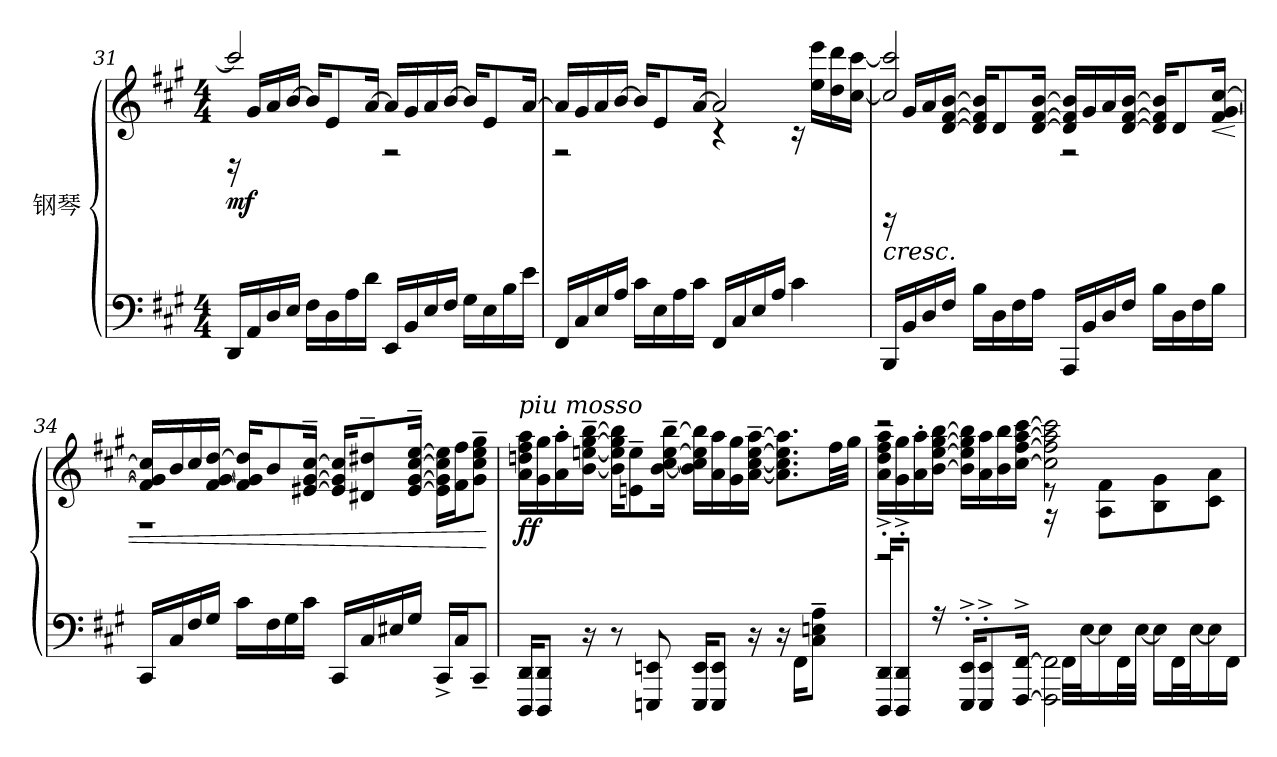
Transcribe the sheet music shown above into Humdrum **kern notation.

**kern	**kern	**dynam
*part1	*part1	*part1
*staff2	*staff1	*staff1/2
*I"钢琴	*	*
!!LO:LB:g=z
*clefF4	*clefG2	*
*k[f#c#g#]	*k[f#c#g#]	*
*M4/4	*M4/4	*
=31	=31	=31
*	*^	*
!	!	!	!LO:DY:b
16DD/LL	16rD	2ccc#/]	mf
16AA/	16g#/LL	.	.
16D/	16a/	.	.
16E/JJ	[16b/JJ	.	.
16F#\LL	16b/KL]	.	.
16D\	8e/	.	.
16A\	.	.	.
16d\JJ	[16a/Jk	.	.
16EE/LL	16a/LL]	2r	.
16BB/	16g#/	.	.
16E/	16a/	.	.
16F#/JJ	[16b/JJ	.	.
16G#\LL	16b/KL]	.	.
16E\	8e/	.	.
16B\	.	.	.
16e\JJ	[16a/Jk	.	.
=32	=32	=32	=32
16FF#/LL	16a/LL]	2r	.
16C#/	16g#/	.	.
16E/	16a/	.	.
16A/JJ	[16b/JJ	.	.
16c#\LL	16b/KL]	.	.
16E\	8e/	.	.
16A\	.	.	.
16c#\JJ	[16a/Jk	.	.
16FF#/LL	2a/]	4r	.
16C#/	.	.	.
16E/	.	.	.
16A/JJ	.	.	.
4c#\	.	16r	.
.	.	16ee\ 16eee\LL	.
.	.	16dd\ 16ddd\	.
.	.	[16cc#\ [16ccc#\JJ	.
!!LO:PB:g=z	!!
=33	=33	=33	=33
!	!LO:TX:b:i:t=cresc.	!	!
16BBB/LL	16rAAA	2cc#/] 2ccc#/]	.
16BB/	16g#/LL	.	.
16D/	16a/	.	.
16F#/JJ	[16d/ [16f#/ [16b/JJ	.	.
16B\LL	16d/] 16f#/] 16b/]KL	.	.
16D\	8d/	.	.
16F#\	.	.	.
16A\JJ	[16d/ [16f#/ [16b/Jk	.	.
16AAA/LL	16d/] 16f#/] 16b/]LL	2r	.
16BB/	16g#/	.	.
16D/	16a/	.	.
16F#/JJ	[16d/ [16f#/ [16b/JJ	.	.
16B\LL	16d/] 16f#/] 16b/]KL	.	.
16D\	8d/	.	.
16F#\	.	.	.
!	!	!	!LO:HP:b
16B\JJ	[16f#/ [16g#/ [16cc#/Jk	.	<
=34	=34	=34	=34
16CC#/LL	16f#/] 16g#/] 16cc#/]LL	1r	.
16C#/	16b/	.	.
16F#/	16cc#/	.	.
16G#/JJ	[16f#/ [16g#/ [16dd/JJ	.	.
16c#\LL	16f#/] 16g#/] 16dd/]KL	.	.
16F#\	8b/	.	.
16G#\	.	.	.
16c#\JJ	[16e#X/~< [16g#/~< [16cc#/~<Jk	.	.
16CC#/LL	16e#/] 16g#/] 16cc#/]KL	.	.
16C#/	8d#X/~< 8dd#X/~<	.	.
16E#X/	.	.	.
16G#/JJ	[16e#/~< [16g#/~< [16cc#/~< [16ee/~<Jk	.	.
16CC#^/LL	16e#\] 16g#\] 16cc#\] 16ee\]LL	.	.
16C#/J	16f#\ 16ff#\J	.	.
8CC#~/J	8g#\~> 8cc#\~> 8ee\~> 8gg#\~>J	.	.
*	*v	*v	*
.	.	[
!!LO:LB:g=z
=35	=35	=35
*	*MM80	*
!	!LO:TX:i:t=piu mosso	!
!	!	!LO:DY:b
16DDD/ 16DD/KL	16a\ 16ddn\ 16ff#\ 16aa\LL	ff
8DDD/ 8DD/J	16g#\ 16gg#\	.
.	16a\' 16aa\'	.
16r	[16b\~ [16een\~ [16gg#\~ [16bb\~JJ	.
8r	16b\] 16ee\] 16gg#\] 16bb\]KL	.
.	8en\~ 8ee\~	.
8EEEn/ 8EEn/	.	.
.	[16b\~ [16cc#\~ [16ee\~ [16bb\~Jk	.
16EEE/ 16EE/KL	16b\] 16cc#\] 16ee\] 16bb\]LL	.
8EEE/ 8EE/J	16a\ 16aa\	.
.	16g#\ 16gg#\	.
16r	[16a\~ [16cc#\~ [16ee\~ [16aa\~JJ	.
16r	8.a\] 8.cc#\] 8.ee\] 8.aa\]L	.
16FF#\KL	.	.
8C#\~ 8En\~ 8A\~J	.	.
.	32ff#\LL	.
.	32gg#\JJJ	.
=36	=36	=36
*^	*^	*
16DDD/'<^< 16DD/'<^<KL	2rdd	16a\ 16dd\ 16ff#\ 16aa\LL	2rccc	.
8DDD/'<^< 8DD/'<^<J	.	16g#\ 16gg#\	.	.
.	.	16a\' 16aa\'	.	.
16r	.	[16b\ [16ee\ [16gg#\ [16bb\JJ	.	.
16EEE/'<^< 16EE/'<^<KL	.	16b\] 16ee\] 16gg#\] 16bb\]LL	.	.
8EEE/'<^< 8EE/'<^<	.	16a\ 16aa\	.	.
.	.	16b\ 16bb\	.	.
[16FFF#/^< [16FF#/^<Jk	.	[16cc#\ [16ff#\ [16aa\ [16ccc#\JJ	.	.
2FFF#\] 2FF#\]	16reee	2cc#\] 2ff#\] 2aa\] 2ccc#\]	8r	.
.	32FF#\LLL	.	.	.
.	[32E\J	.	.	.
.	16E\]	.	8A\ 8f#\L	.
.	32FF#\L	.	.	.
.	[32E\JJJ	.	.	.
.	16E\LL]	.	8B\ 8g#\	.
.	32FF#\L	.	.	.
.	[32E\J	.	.	.
.	16E\]	.	8c#\ 8a\J	.
.	16FF#\JJ	.	.	.
*v	*v	*	*	*
*	*v	*v	*
=	=	=
*-	*-	*-
